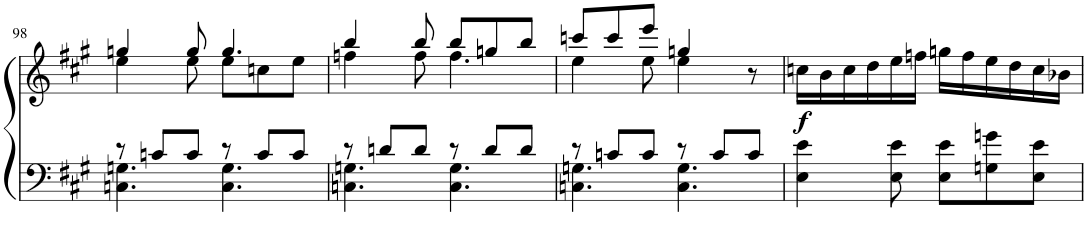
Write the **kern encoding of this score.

**kern	**kern	**dynam
*part1	*part1	*part1
*staff2	*staff1	*staff1/2
*I"Piano	*	*
*I'Pno.	*	*
!!LO:PB:g=z
*clefF4	*clefG2	*
*k[f#c#g#]	*k[f#c#g#]	*
*A:	*A:	*
*M6/8	*M6/8	*
=98	=98	=98
*^	*^	*
8r	4.Cn\ 4.Gn\	4ggn/	4ee\	.
8cn/L	.	.	.	.
8c/J	.	8gg/	8ee\	.
8r	4.C\ 4.G\	4.gg/	8ee\L	.
8c/L	.	.	8ccn\	.
8c/J	.	.	8ee\J	.
=99	=99	=99	=99	=99
8r	4.Cn\ 4.Gn\	4bb/	4ffn\	.
8dn/L	.	.	.	.
8d/J	.	8bb/	8ff\	.
8r	4.C\ 4.G\	8bb/L	4.ff\	.
8d/L	.	8ggn/	.	.
8d/J	.	8bb/J	.	.
=100	=100	=100	=100	=100
8r	4.Cn\ 4.Gn\	8cccn/L	4ee\	.
8cn/L	.	8ccc/	.	.
8c/J	.	8eee/J	8ee\	.
8r	4.C\ 4.G\	4ggn/	4ee\	.
8c/L	.	.	.	.
8c/J	.	8r	8ryy	.
*v	*v	*	*	*
=101	=101	=101	=101
!	!	!	!LO:DY:b
*	*v	*v	*
4E\ 4e\	16ccn\LL	f
.	16b\	.
.	16cc\	.
.	16dd\	.
8E\ 8e\	16ee\	.
.	16ffn\JJ	.
8E\ 8e\L	16ggn\LL	.
.	16ff\	.
8Gn\ 8gn\	16ee\	.
.	16dd\	.
8E\ 8e\J	16cc\	.
.	16b-X\JJ	.
=	=	=
*-	*-	*-
